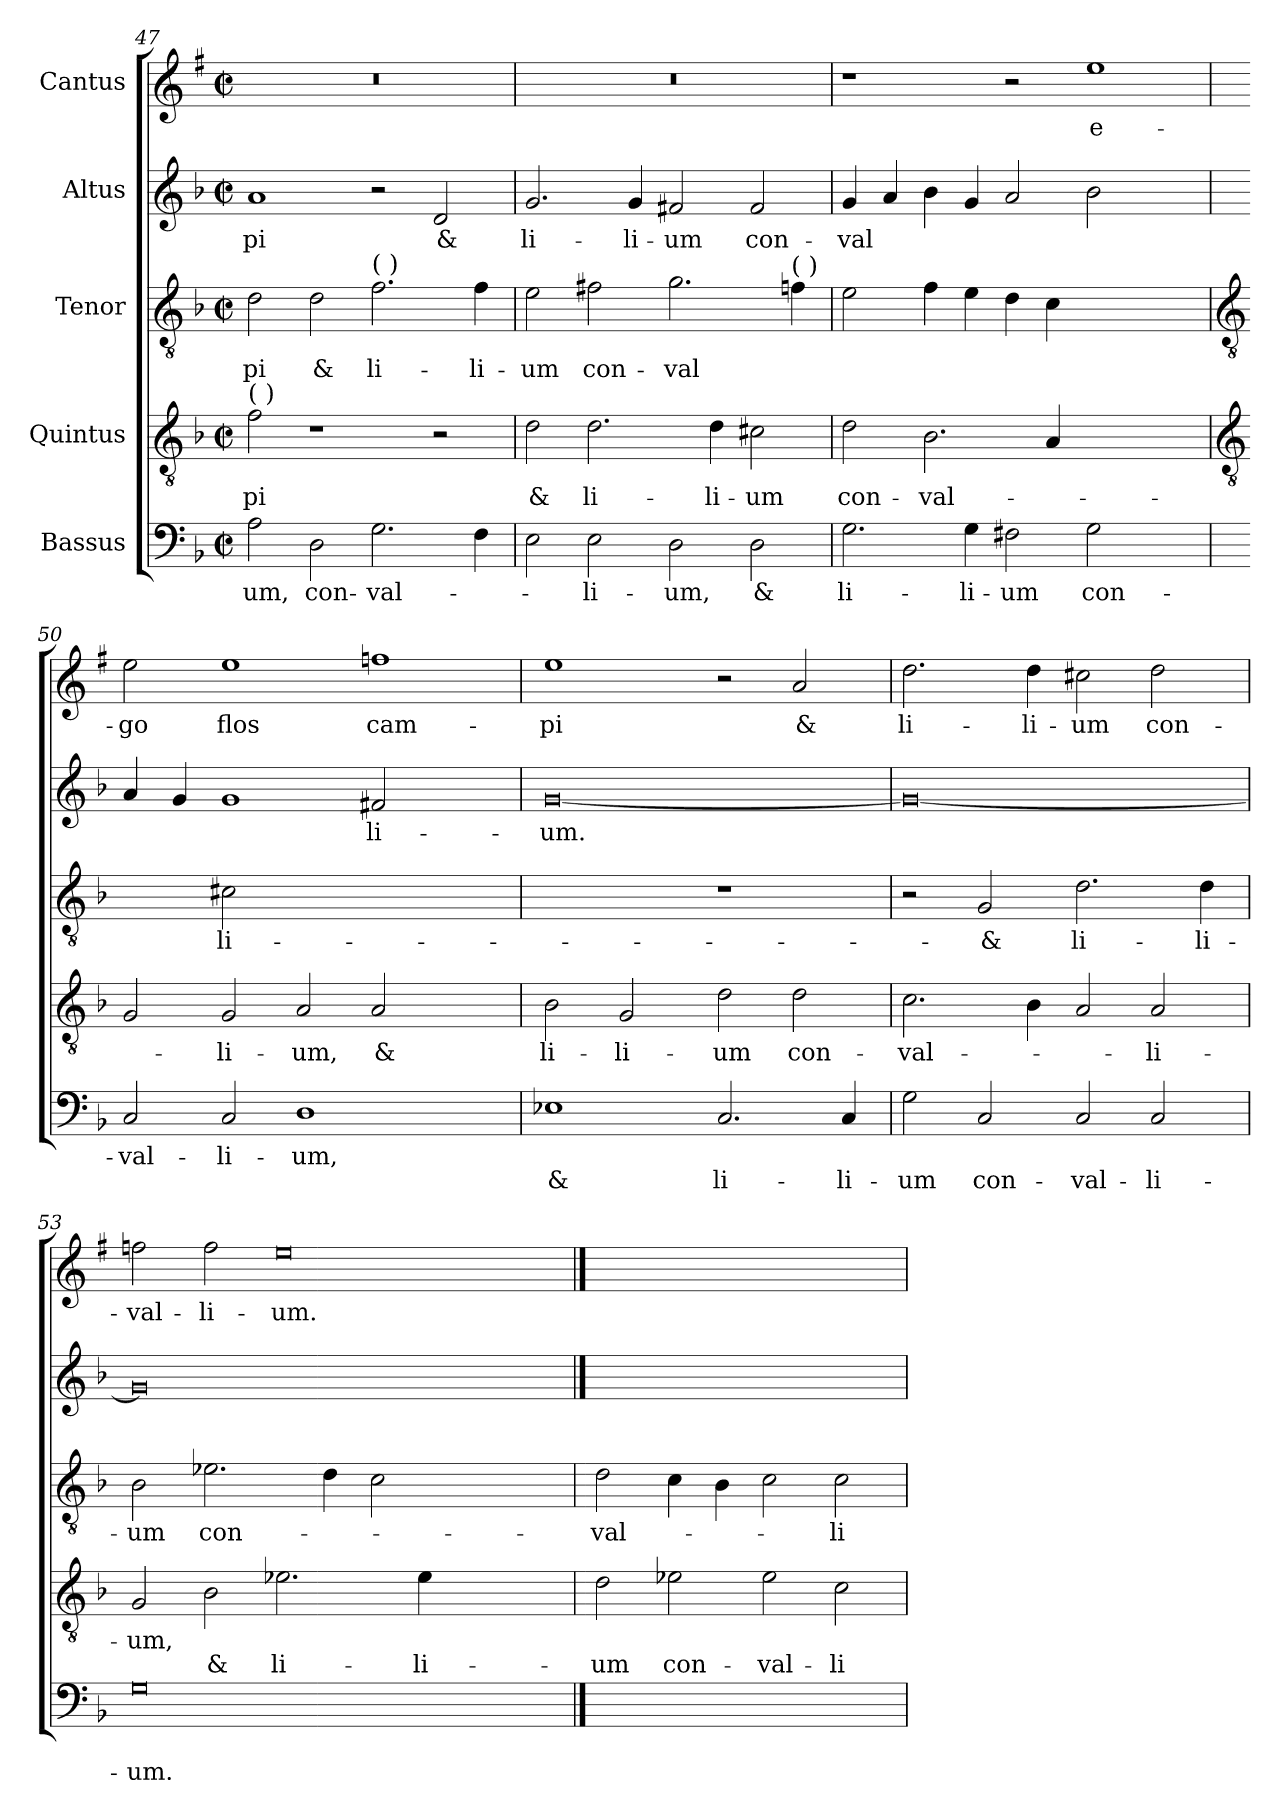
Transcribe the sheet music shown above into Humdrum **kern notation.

**kern	**text	**text	**kern	**text	**text	**kern	**text	**kern	**text	**kern	**text
*part5	*part5	*part5	*part4	*part4	*part4	*part3	*part3	*part2	*part2	*part1	*part1
*staff5	*staff5	*staff5	*staff4	*staff4	*staff4	*staff3	*staff3	*staff2	*staff2	*staff1	*staff1
*I"Bassus	*	*	*I"Quintus	*	*	*I"Tenor	*	*I"Altus	*	*I"Cantus	*
*clefF4	*	*	*clefGv2	*	*	*clefGv2	*	*clefG2	*	*clefG2	*
*	*	*	*	*	*	*	*	*	*	*ITrd1c2	*
*k[b-]	*	*	*k[b-]	*	*	*k[b-]	*	*k[b-]	*	*k[b-]	*
*F:	*	*	*F:	*	*	*F:	*	*F:	*	*F:	*
*M4/2	*	*	*M4/2	*	*	*M4/2	*	*M4/2	*	*M4/2	*
*met(c|)	*	*	*met(c|)	*	*	*met(c|)	*	*met(c|)	*	*met(c|)	*
=47A	=47A	=47A	=47A	=47A	=47A	=47A	=47A	=47A	=47A	=47A	=47A
!	!	!	!LO:TX:a:t=(  )	!	!	!	!	!	!	!	!
!	!LO:LY:b	!	!	!LO:LY:b	!	!	!LO:LY:b	!	!LO:LY:b	!	!
2A	-um,	.	2f	-pi	.	2d	pi	1a	-pi	0r	.
!	!LO:LY:b	!	!	!	!	!	!LO:LY:b	!	!	!	!
2D	con-	.	1r	.	.	2d	&	.	.	.	.
!	!	!	!	!	!	!LO:TX:a:t=(  )	!	!	!	!	!
!	!LO:LY:b	!	!	!	!	!	!LO:LY:b	!	!	!	!
2.G	-val-	.	.	.	.	2.f	li-	2r	.	.	.
!	!	!	!	!	!	!	!	!	!LO:LY:b	!	!
.	.	.	2r	.	.	.	.	2d	&	.	.
!	!	!	!	!	!	!	!LO:LY:b	!	!	!	!
4F	.	.	.	.	.	4f	-li-	.	.	.	.
!!LO:LB:g=z
=48A	=48A	=48A	=48A	=48A	=48A	=48A	=48A	=48A	=48A	=48A	=48A
!	!	!	!	!LO:LY:b	!	!	!LO:LY:b	!	!LO:LY:b	!	!
2E	.	.	2d	&	.	2e	-um	2.g	li-	0r	.
!	!LO:LY:b	!	!	!LO:LY:b	!	!	!LO:LY:b	!	!	!	!
2E	-li-	.	2.d	li-	.	2f#	con-	.	.	.	.
!	!	!	!	!	!	!	!	!	!LO:LY:b	!	!
.	.	.	.	.	.	.	.	4g	-li-	.	.
!	!LO:LY:b	!	!	!	!	!	!LO:LY:b	!	!LO:LY:b	!	!
2D	-um,	.	.	.	.	2.g	-val	2f#X	-um	.	.
!	!	!	!	!LO:LY:b	!	!	!	!	!	!	!
.	.	.	4d	-li-	.	.	.	.	.	.	.
!	!LO:LY:b	!	!	!LO:LY:b	!	!	!	!	!LO:LY:b	!	!
2D	&	.	2c#	-um	.	.	.	2f#	con-	.	.
!	!	!	!	!	!	!LO:TX:a:t=(  )	!	!	!	!	!
.	.	.	.	.	.	4f	.	.	.	.	.
!!LO:LB:g=z
=49	=49	=49	=49	=49	=49	=49	=49	=49	=49	=49	=49
!	!LO:LY:b	!	!	!LO:LY:b	!	!	!	!	!LO:LY:b	!	!
2.G	li-	.	2d	con-	.	2e	.	4g	-val	1r	.
.	.	.	.	.	.	.	.	4a	.	.	.
!	!	!	!	!LO:LY:b	!	!	!	!	!	!	!
.	.	.	2.B-	-val-	.	4f	.	4b-	.	.	.
!	!LO:LY:b	!	!	!	!	!	!	!	!	!	!
4G	-li-	.	.	.	.	4e	.	4g	.	.	.
!	!LO:LY:b	!	!	!	!	!	!	!	!	!	!
2F#X	-um	.	.	.	.	4d	.	2a	.	2r	.
.	.	.	4A	.	.	4c	.	.	.	.	.
!	!LO:LY:b	!	!	!	!	!	!	!	!	!	!LO:LY:b
2G	con-	.	1ryy	.	.	[2dyy	.	2b-	.	1dd	e-
2ryy	.	.	.	.	.	2ryy	.	2ryy	.	.	.
!!LO:LB:g=z
=50	=50	=50	=50	=50	=50	=50	=50	=50	=50	=50	=50
*	*	*	*clefGv2	*	*	*clefGv2	*	*	*	*	*
!	!LO:LY:b	!	!	!	!	!	!	!	!	!	!LO:LY:b
2C	-val-	.	2G	.	.	2dyy]	.	4a	.	2dd	-go
.	.	.	.	.	.	.	.	4g	.	.	.
!	!LO:LY:b	!	!	!LO:LY:b	!	!	!LO:LY:b	!	!	!	!LO:LY:b
2C	-li-	.	2G	-li-	.	2c#	li-	1g	.	1dd	flos
!	!LO:LY:b	!	!	!LO:LY:b	!	!	!LO:LY:b	!	!	!	!
1D	-um,	.	2A	-um,	.	[1dyy	-um,	.	.	.	.
!	!	!	!	!LO:LY:b	!	!	!	!	!LO:LY:b	!	!LO:LY:b
.	.	.	2A	&	.	.	.	2f#X	li-	1ee-X	cam-
2ryy	.	.	2ryy	.	.	2ryy	.	2ryy	.	.	.
=51	=51	=51	=51	=51	=51	=51	=51	=51	=51	=51	=51
!	!	!LO:LY:b	!	!LO:LY:b	!	!	!	!	!LO:LY:b	!	!LO:LY:b
1E-X	.	&	2B-	li-	.	2.dyy_	.	[0g	-um.	1dd	-pi
!	!	!	!	!LO:LY:b	!	!	!	!	!	!	!
.	.	.	2G	-li-	.	.	.	.	.	.	.
.	.	.	.	.	.	4dyy]	.	.	.	.	.
!	!	!LO:LY:b	!	!LO:LY:b	!	!	!	!	!	!	!
2.C	.	li-	2d	-um	.	1r	.	.	.	2r	.
!	!	!	!	!LO:LY:b	!	!	!	!	!	!	!LO:LY:b
.	.	.	2d	con-	.	.	.	.	.	2g	&
!	!	!LO:LY:b	!	!	!	!	!	!	!	!	!
4C	.	-li-	.	.	.	.	.	.	.	.	.
=52	=52	=52	=52	=52	=52	=52	=52	=52	=52	=52	=52
!	!	!LO:LY:b	!	!LO:LY:b	!	!	!	!	!	!	!LO:LY:b
2G	.	-um	2.c	-val-	.	2r	.	0g_	.	2.cc	li-
!	!	!LO:LY:b	!	!	!	!	!LO:LY:b	!	!	!	!
2C	.	con-	.	.	.	2G	&	.	.	.	.
!	!	!	!	!	!	!	!	!	!	!	!LO:LY:b
.	.	.	4B-	.	.	.	.	.	.	4cc	-li-
!	!	!LO:LY:b	!	!	!	!	!LO:LY:b	!	!	!	!LO:LY:b
2C	.	-val-	2A	.	.	2.d	li-	.	.	2bn	-um
!	!	!LO:LY:b	!	!LO:LY:b	!	!	!	!	!	!	!LO:LY:b
2C	.	-li-	2A	-li-	.	.	.	.	.	2cc	con-
!	!	!	!	!	!	!	!LO:LY:b	!	!	!	!
.	.	.	.	.	.	4d	-li-	.	.	.	.
=53	=53	=53	=53	=53	=53	=53	=53	=53	=53	=53	=53
!	!	!LO:LY:b	!	!LO:LY:b	!	!	!LO:LY:b	!	!	!	!LO:LY:b
0G	.	-um.	2G	-um,	.	2B-	-um	0g]	.	2ee-	-val-
!	!	!	!	!	!LO:LY:b	!	!LO:LY:b	!	!	!	!LO:LY:b
.	.	.	2B-	.	&	2.e-	con-	.	.	2ee-	-li-
!	!	!	!	!	!LO:LY:b	!	!	!	!	!	!LO:LY:b
.	.	.	2.e-	.	li-	.	.	.	.	0dd	-um.
.	.	.	.	.	.	4d	.	.	.	.	.
.	.	.	.	.	.	2c	.	.	.	.	.
!	!	!	!	!	!LO:LY:b	!	!	!	!	!	!
.	.	.	4e-	.	-li-	.	.	.	.	.	.
1ryy	.	.	1ryy	.	.	1ryy	.	1ryy	.	.	.
==	==	==	=	==	==	=	==	==	==	==	==
!	!	!	!	!	!LO:LY:b	!	!LO:LY:b	!	!	!	!
0ryy	.	.	2d	.	-um	2d	-val-	0ryy	.	0ryy	.
!	!	!	!	!	!LO:LY:b	!	!	!	!	!	!
.	.	.	2e-	.	con-	4c	.	.	.	.	.
.	.	.	.	.	.	4B-	.	.	.	.	.
!	!	!	!	!	!LO:LY:b	!	!	!	!	!	!
.	.	.	2e-	.	-val-	2c	.	.	.	.	.
!	!	!	!	!	!LO:LY:b	!	!LO:LY:b	!	!	!	!
.	.	.	2c	.	-li-	2c	-li-	.	.	.	.
=	=	=	=	=	=	=	=	=	=	=	=
*-	*-	*-	*-	*-	*-	*-	*-	*-	*-	*-	*-
